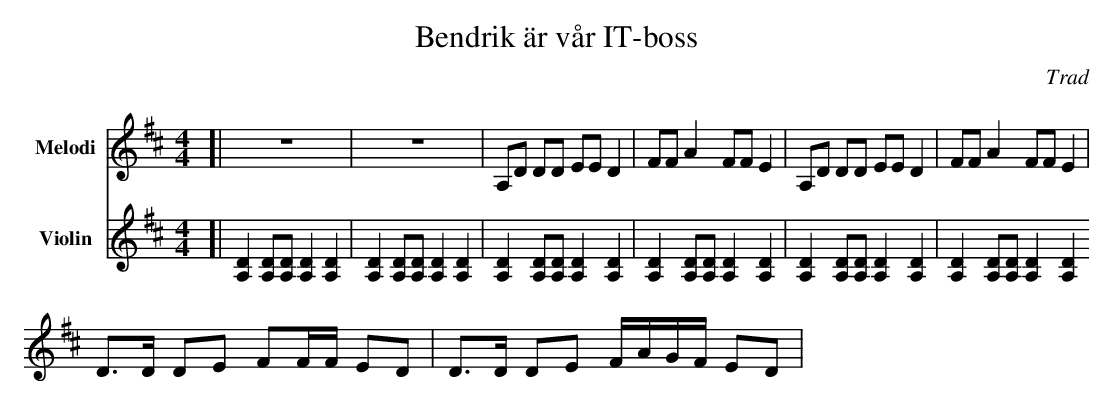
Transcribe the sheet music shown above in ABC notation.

X:1
T:Bendrik är vår IT-boss
O:Trad
M:4/4
L:1/8
K:D
V:V1 name=Melodi
V:V2 name=Violin
%%score V1 V2
[V:V1][|z8 | z8 | A,D DD EE D2 | FF A2 FF E2 | A,D DD EE D2 | FF A2 FF E2 |
[V:V2][|[A,D]2 [A,D][A,D] [A,D]2 [A,D]2 |[A,D]2 [A,D][A,D] [A,D]2 [A,D]2 | [A,D]2 [A,D][A,D] [A,D]2 [A,D]2 | [A,D]2 [A,D][A,D] [A,D]2 [A,D]2 | [A,D]2 [A,D][A,D] [A,D]2 [A,D]2 | [A,D]2 [A,D][A,D] [A,D]2 [A,D]2
[V:V1]D>D DE FF/F/ ED | D>D DE F/A/G/F/ ED  |
